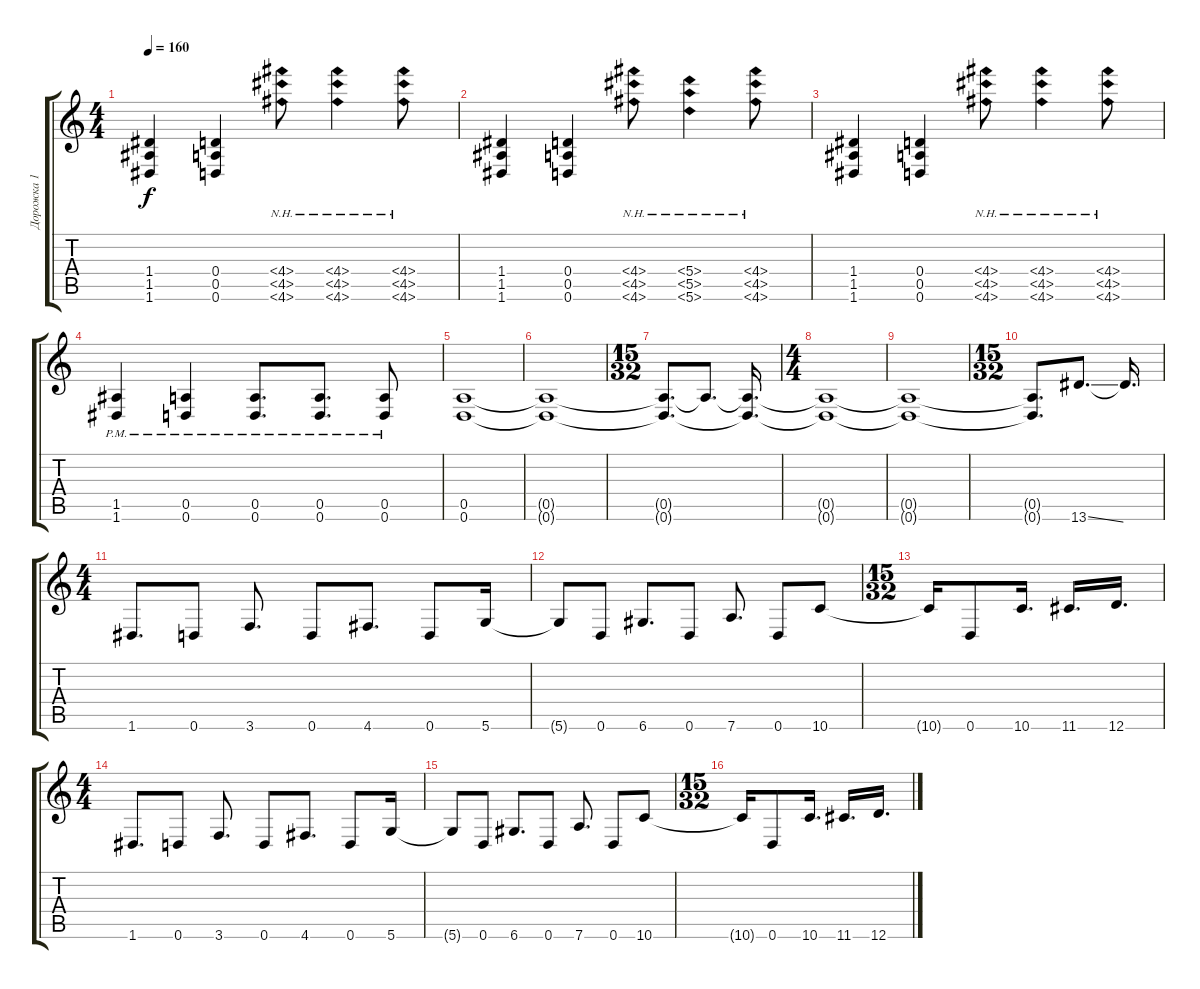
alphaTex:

\track ("Дорожка 1" "Дорожка 1") {instrument distortionguitar}
\staff {score tabs}
\tuning (E4 B3 G3 D3 A2 D2) {hide}
\ts (4 4)
\tempo 160
\clef g2
\ks c
(1.4 1.5 1.6).4{dy f} (0.4 0.5 0.6).4 (4.4{nh} 4.5{nh} 4.6{nh}).8 (4.4{nh} 4.5{nh} 4.6{nh}).4 (4.4{nh} 4.5{nh} 4.6{nh}).8 |
(1.4 1.5 1.6).4 (0.4 0.5 0.6).4 (4.4{nh} 4.5{nh} 4.6{nh}).8 (5.4{nh} 5.5{nh} 5.6{nh}).4 (4.4{nh} 4.5{nh} 4.6{nh}).8 |
(1.4 1.5 1.6).4 (0.4 0.5 0.6).4 (4.4{nh} 4.5{nh} 4.6{nh}).8 (4.4{nh} 4.5{nh} 4.6{nh}).4 (4.4{nh} 4.5{nh} 4.6{nh}).8 |
(1.5{pm} 1.6{pm}).4 (0.5{pm} 0.6{pm}).4 (0.5{pm} 0.6{pm}).8{d} (0.5{pm} 0.6{pm}).8{d} (0.5{pm} 0.6{pm}).8 |
(0.5 0.6).1 |
(0.5{t} 0.6{t}).1 |
\ts (15 32)
(0.5{t} 0.6{t}).8{d} 0.5{t}.8{d} (0.5{t} 0.6{t}).16{d} |
\ts (4 4)
(0.5{t} 0.6{t}).1 |
(0.5{t} 0.6{t}).1 |
\ts (15 32)
(0.5{t} 0.6{t}).8{d} 13.6{ss}.8{d} 13.6{t}.16{d} |
\ts (4 4)
1.6.8{d} 0.6.8 3.6.8{d} 0.6.8 4.6.8{d} 0.6.8 5.6.16 |
5.6{t}.8 0.6.8 6.6.8{d} 0.6.8 7.6.8{d} 0.6.8 10.6.8 |
\ts (15 32)
10.6{t}.16 0.6.8 10.6.16{d} 11.6.16{d} 12.6.16{d} |
\ts (4 4)
1.6.8{d} 0.6.8 3.6.8{d} 0.6.8 4.6.8{d} 0.6.8 5.6.16 |
5.6{t}.8 0.6.8 6.6.8{d} 0.6.8 7.6.8{d} 0.6.8 10.6.8 |
\ts (15 32)
10.6{t}.16 0.6.8 10.6.16{d} 11.6.16{d} 12.6.16{d}
